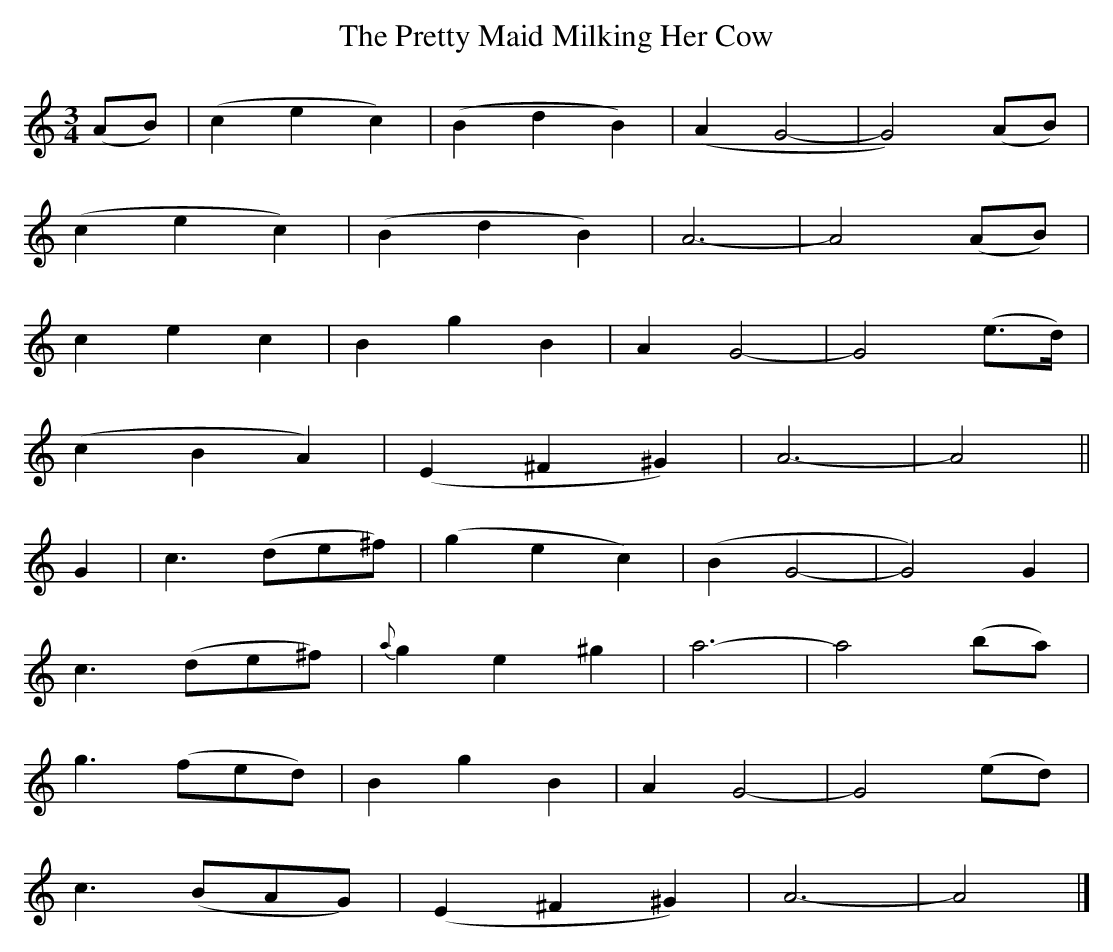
X:1
T: The Pretty Maid Milking Her Cow
M: 3/4
L: 1/8
K: Am
(AB) | (c2 e2 c2) | (B2 d2 B2) | (A2 G4- | G4) (AB) |
(c2 e2 c2) | (B2 d2 B2) | A6- | A4 (AB) |
c2 e2 c2 | B2 g2 B2 | A2 G4- | G4 (e>d) |
(c2 B2 A2) | (E2 ^F2 ^G2) | A6- | A4 ||
G2 | c3 (de^f) | (g2 e2 c2) | (B2 G4- | G4) G2 |
c3 (de^f) | {a}g2 e2 ^g2 | a6- | a4 (ba) |
g3 (fed) | B2 g2 B2 | A2 G4- | G4 (ed) |
c3 (BAG) | (E2 ^F2 ^G2) | A6- | A4 |]
